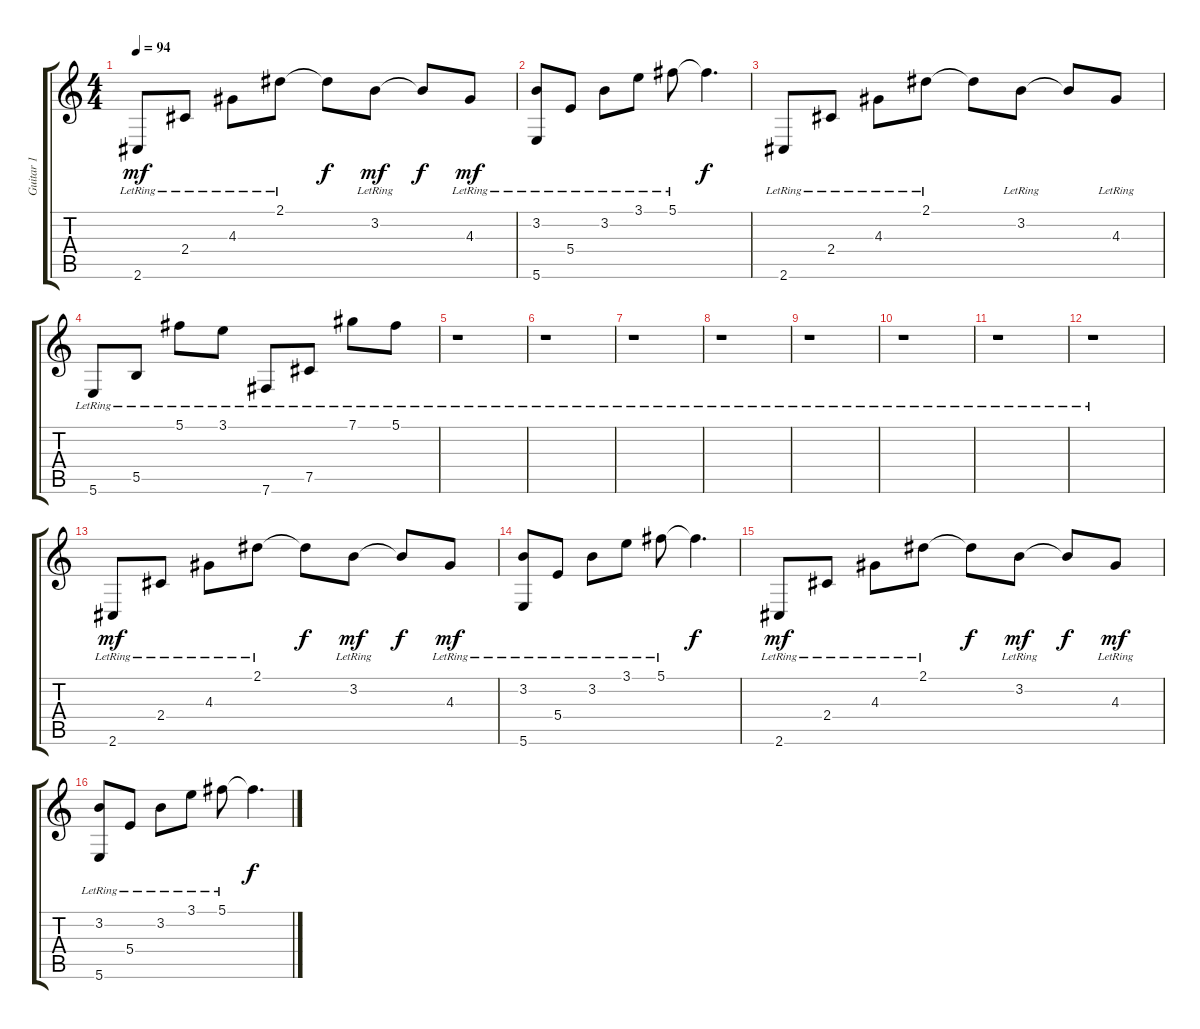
\track ("Guitar 1" "Guitar 1") {instrument acousticguitarsteel}
\staff {score tabs}
\tuning (Db4 Ab3 E3 B2 Gb2 B1) {hide}
\ts (4 4)
\tempo 94
\clef g2
\ks c
2.6{lr}.8{dy mf} 2.4{lr}.8 4.3{lr}.8 2.1{lr}.8 2.1{t}.8{dy f} 3.2{lr}.8{dy mf} 3.2{t}.8{dy f} 4.3{lr}.8{dy mf} |
(3.2{lr} 5.6{lr}).8 5.4{lr}.8 3.2{lr}.8 3.1{lr}.8 5.1{lr}.8 5.1{t}.4{d dy f} |
2.6{lr}.8 2.4{lr}.8 4.3{lr}.8 2.1{lr}.8 2.1{t}.8 3.2{lr}.8 3.2{t}.8 4.3{lr}.8 |
5.6{lr}.8 5.5{lr}.8 5.1{lr}.8 3.1{lr}.8 7.6{lr}.8 7.5{lr}.8 7.1{lr}.8 5.1{lr}.8 |
r.1 |
r.1 |
r.1 |
r.1 |
r.1 |
r.1 |
r.1 |
r.1 |
2.6{lr}.8{dy mf} 2.4{lr}.8 4.3{lr}.8 2.1{lr}.8 2.1{t}.8{dy f} 3.2{lr}.8{dy mf} 3.2{t}.8{dy f} 4.3{lr}.8{dy mf} |
(3.2{lr} 5.6{lr}).8 5.4{lr}.8 3.2{lr}.8 3.1{lr}.8 5.1{lr}.8 5.1{t}.4{d dy f} |
2.6{lr}.8{dy mf} 2.4{lr}.8 4.3{lr}.8 2.1{lr}.8 2.1{t}.8{dy f} 3.2{lr}.8{dy mf} 3.2{t}.8{dy f} 4.3{lr}.8{dy mf} |
(3.2{lr} 5.6{lr}).8 5.4{lr}.8 3.2{lr}.8 3.1{lr}.8 5.1{lr}.8 5.1{t}.4{d dy f}
